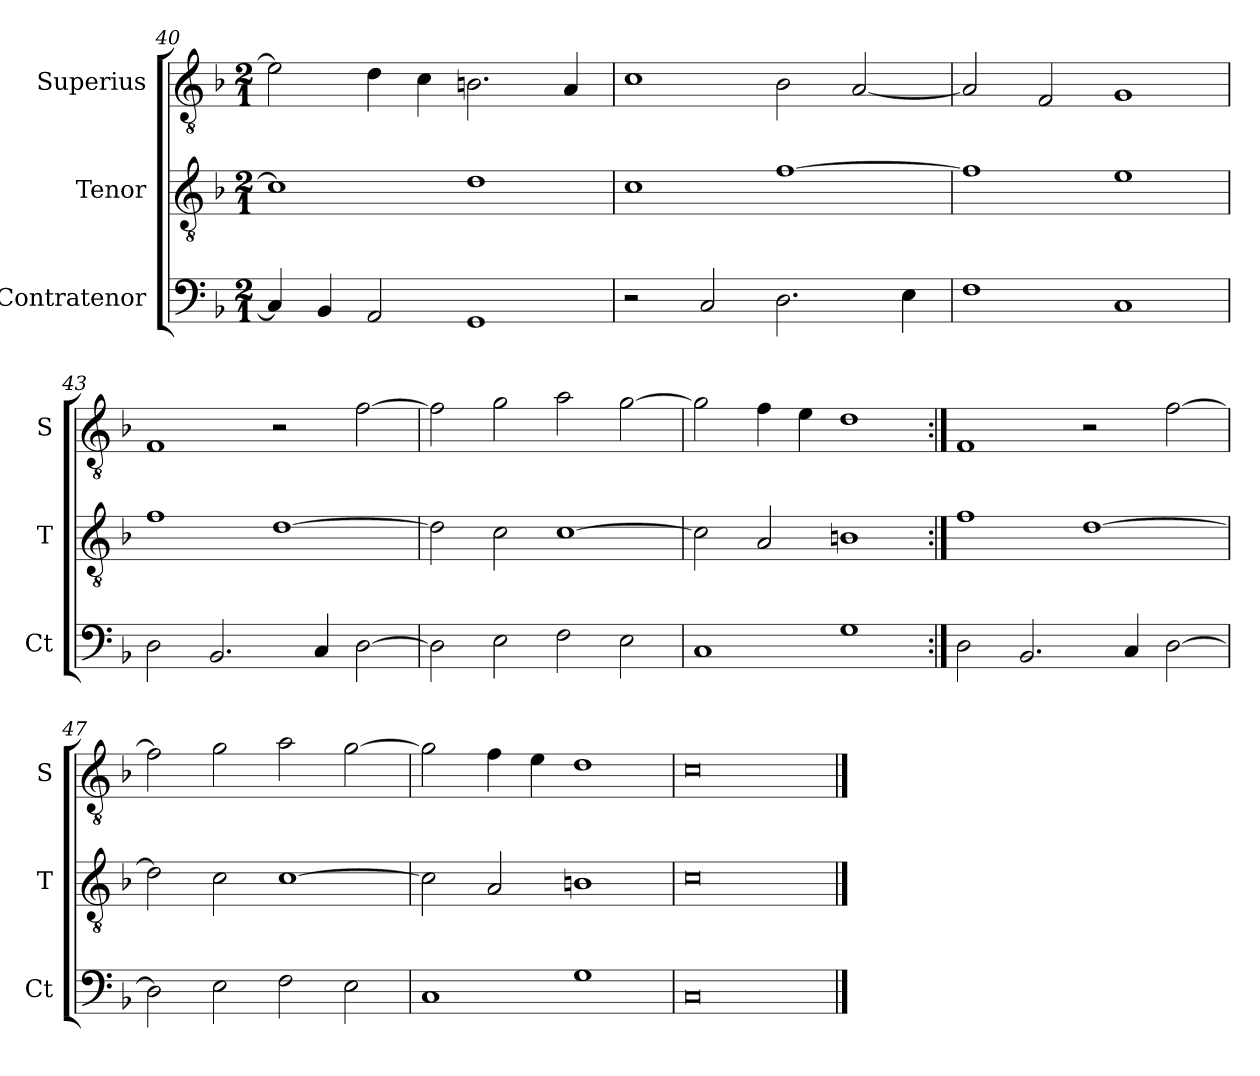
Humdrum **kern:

**kern	**kern	**kern
*part3	*part2	*part1
*staff3	*staff2	*staff1
*I"Contratenor	*I"Tenor	*I"Superius
*I'Ct	*I'T	*I'S
*clefF4	*clefGv2	*clefGv2
*k[b-]	*k[b-]	*k[b-]
*M2/1	*M2/1	*M2/1
=40	=40	=40
4C]	1c]	2e]
4BB-	.	.
2AA	.	4d
.	.	4c
1GG	1d	2.Bn
.	.	4A
=41	=41	=41
2r	1c	1c
2C	.	.
2.D	[1f	2B-
.	.	[2A
4E	.	.
=42	=42	=42
1F	1f]	2A]
.	.	2F
1C	1e	1G
=43	=43	=43
2D	1f	1F
2.BB-	.	.
.	[1d	2r
4C	.	.
[2D	.	[2f
=44	=44	=44
2D]	2d]	2f]
2E	2c	2g
2F	[1c	2a
2E	.	[2g
=45	=45	=45
1C	2c]	2g]
.	2A	4f
.	.	4e
1G	1Bn	1d
=46:|!	=46:|!	=46:|!
2D	1f	1F
2.BB-	.	.
.	[1d	2r
4C	.	.
[2D	.	[2f
=47	=47	=47
2D]	2d]	2f]
2E	2c	2g
2F	[1c	2a
2E	.	[2g
=48	=48	=48
1C	2c]	2g]
.	2A	4f
.	.	4e
1G	1Bn	1d
=49	=49	=49
0C	0c	0c
==	==	==
*-	*-	*-
